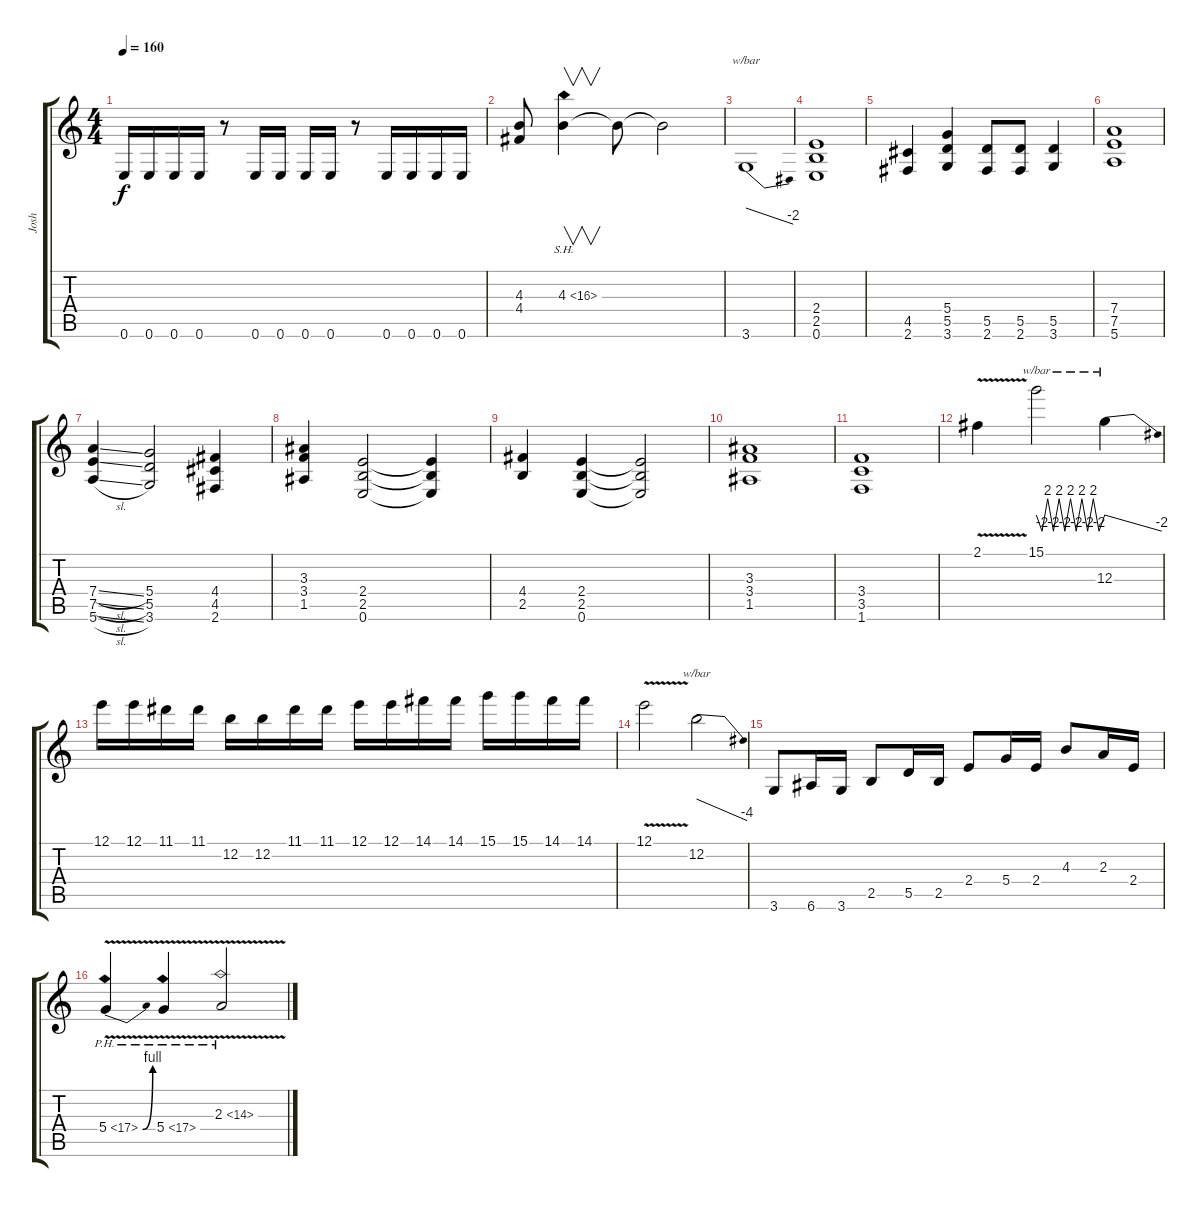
\track ("Josh" "Josh") {instrument distortionguitar}
\staff {score tabs}
\tuning (E4 B3 G3 D3 A2 E2) {hide}
\ts (4 4)
\tempo 160
\clef g2
\ks c
0.6.16{dy f instrument distortionguitar} 0.6.16 0.6.16 0.6.16 r.8 0.6.16 0.6.16 0.6.16 0.6.16 r.8 0.6.16 0.6.16 0.6.16 0.6.16 |
(4.3 4.4).8 4.3{sh 12}.4{v} 4.3{t}.8 4.3{t}.2 |
3.6.1{tbe (dive default 0 0 60 -8)} |
(2.4 2.5 0.6).1 |
(4.5 2.6).4 (5.4 5.5 3.6).4 (5.5 2.6).8 (5.5 2.6).8 (5.5 3.6).4 |
(7.4 7.5 5.6).1 |
(7.4{sl} 7.5{sl} 5.6{sl}).4 (5.4 5.5 3.6).2 (4.4 4.5 2.6).4 |
(3.3 3.4 1.5).4 (2.4 2.5 0.6).2 (2.4{t} 2.5{t} 0.6{t}).4 |
(4.4 2.5).4 (2.4 2.5 0.6).4 (2.4{t} 2.5{t} 0.6{t}).2 |
(3.3 3.4 1.5).1 |
(3.4 3.5 1.6).1 |
2.1{v}.4 15.1.2{tbe (custom default 0 0 5 -8 10 8 15 -8 20 8 25 -8 30 8 35 -8 40 8 45 -8 50 8 55 -8 60 0)} 12.3.4{tbe (dive default 0 0 60 -8)} |
12.1.16 12.1.16 11.1.16 11.1.16 12.2.16 12.2.16 11.1.16 11.1.16 12.1.16 12.1.16 14.1.16 14.1.16 15.1.16 15.1.16 14.1.16 14.1.16 |
12.1{v}.2 12.2.2{tbe (dive default 0 0 60 -16)} |
3.6.8 6.6.16 3.6.16 2.5.8 5.5.16 2.5.16 2.4.8 5.4.16 2.4.16 4.3.8 2.3.16 2.4.16 |
5.4{be (bend 0 0 60 4) ph 12 v}.4 5.4{ph 12 v}.4 2.3{ph 12 v}.2
